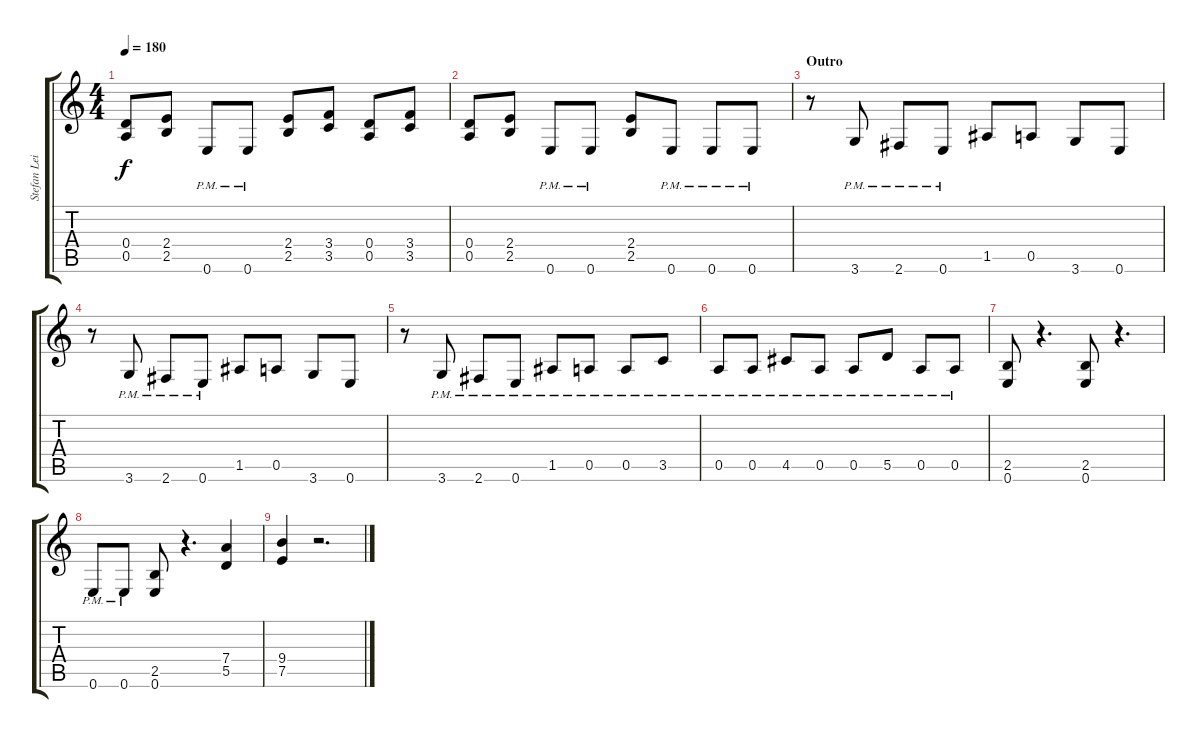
\track ("Stefan Leibing Guitar" "Stefan Lei") {instrument distortionguitar}
\staff {score tabs}
\tuning (E4 B3 G3 D3 A2 E2) {hide}
\ts (4 4)
\tempo 180
\clef g2
\ks c
(0.4{t} 0.5{t}).8{dy f} (2.4 2.5).8 0.6{pm}.8 0.6{pm}.8 (2.4 2.5).8 (3.4 3.5).8 (0.4 0.5).8 (3.4 3.5).8 |
(0.4 0.5).8 (2.4 2.5).8 0.6{pm}.8 0.6{pm}.8 (2.4 2.5).8 0.6{pm}.8 0.6{pm}.8 0.6{pm}.8 |
\section ("" "Outro")
r.8 3.6{pm}.8 2.6{pm}.8 0.6{pm}.8 1.5.8 0.5.8 3.6.8 0.6.8 |
r.8 3.6{pm}.8 2.6{pm}.8 0.6{pm}.8 1.5.8 0.5.8 3.6.8 0.6.8 |
r.8 3.6{pm}.8 2.6{pm}.8 0.6{pm}.8 1.5{pm}.8 0.5{pm}.8 0.5{pm}.8 3.5{pm}.8 |
0.5{pm}.8 0.5{pm}.8 4.5{pm}.8 0.5{pm}.8 0.5{pm}.8 5.5{pm}.8 0.5{pm}.8 0.5{pm}.8 |
(2.5 0.6).8 r.4{d} (2.5 0.6).8 r.4{d} |
0.6{pm}.8 0.6{pm}.8 (2.5 0.6).8 r.4{d} (7.4 5.5).4 |
(9.4 7.5).4 r.2{d}
